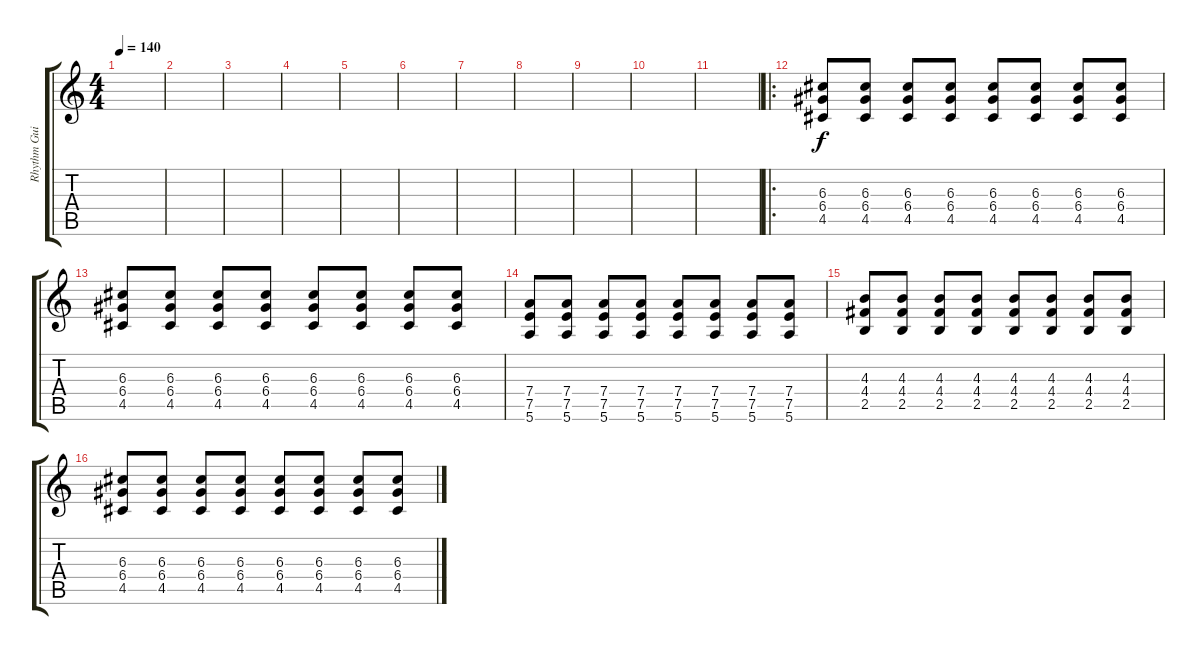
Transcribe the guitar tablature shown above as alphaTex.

\track ("Rhythm Guitar" "Rhythm Gui") {instrument distortionguitar}
\staff {score tabs}
\tuning (E4 B3 G3 D3 A2 E2) {hide}
\ts (4 4)
\tempo 140
\clef g2
\ks c
|
|
|
|
|
|
|
|
|
|
|
\ro
(6.3 6.4 4.5).8 (6.3 6.4 4.5).8 (6.3 6.4 4.5).8 (6.3 6.4 4.5).8 (6.3 6.4 4.5).8 (6.3 6.4 4.5).8 (6.3 6.4 4.5).8 (6.3 6.4 4.5).8 |
(6.3 6.4 4.5).8 (6.3 6.4 4.5).8 (6.3 6.4 4.5).8 (6.3 6.4 4.5).8 (6.3 6.4 4.5).8 (6.3 6.4 4.5).8 (6.3 6.4 4.5).8 (6.3 6.4 4.5).8 |
(7.4 7.5 5.6).8 (7.4 7.5 5.6).8 (7.4 7.5 5.6).8 (7.4 7.5 5.6).8 (7.4 7.5 5.6).8 (7.4 7.5 5.6).8 (7.4 7.5 5.6).8 (7.4 7.5 5.6).8 |
(4.3 4.4 2.5).8 (4.3 4.4 2.5).8 (4.3 4.4 2.5).8 (4.3 4.4 2.5).8 (4.3 4.4 2.5).8 (4.3 4.4 2.5).8 (4.3 4.4 2.5).8 (4.3 4.4 2.5).8 |
(6.3 6.4 4.5).8 (6.3 6.4 4.5).8 (6.3 6.4 4.5).8 (6.3 6.4 4.5).8 (6.3 6.4 4.5).8 (6.3 6.4 4.5).8 (6.3 6.4 4.5).8 (6.3 6.4 4.5).8
